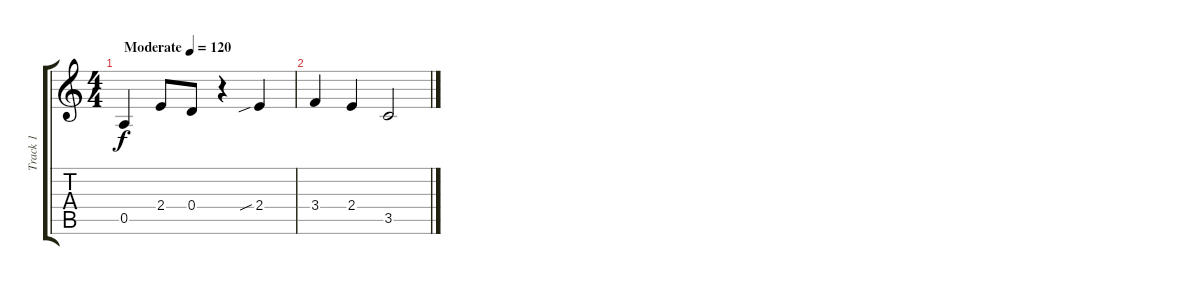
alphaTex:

\track ("Track 1" "Track 1") {instrument acousticguitarsteel}
\staff {score tabs}
\tuning (E4 B3 G3 D3 A2 E2) {hide}
\ts (4 4)
\tempo (120 "Moderate")
\clef g2
\ks c
0.5.4{dy f instrument acousticguitarsteel} 2.4.8 0.4.8 r.4 2.4{sib}.4 |
3.4.4 2.4.4 3.5.2
